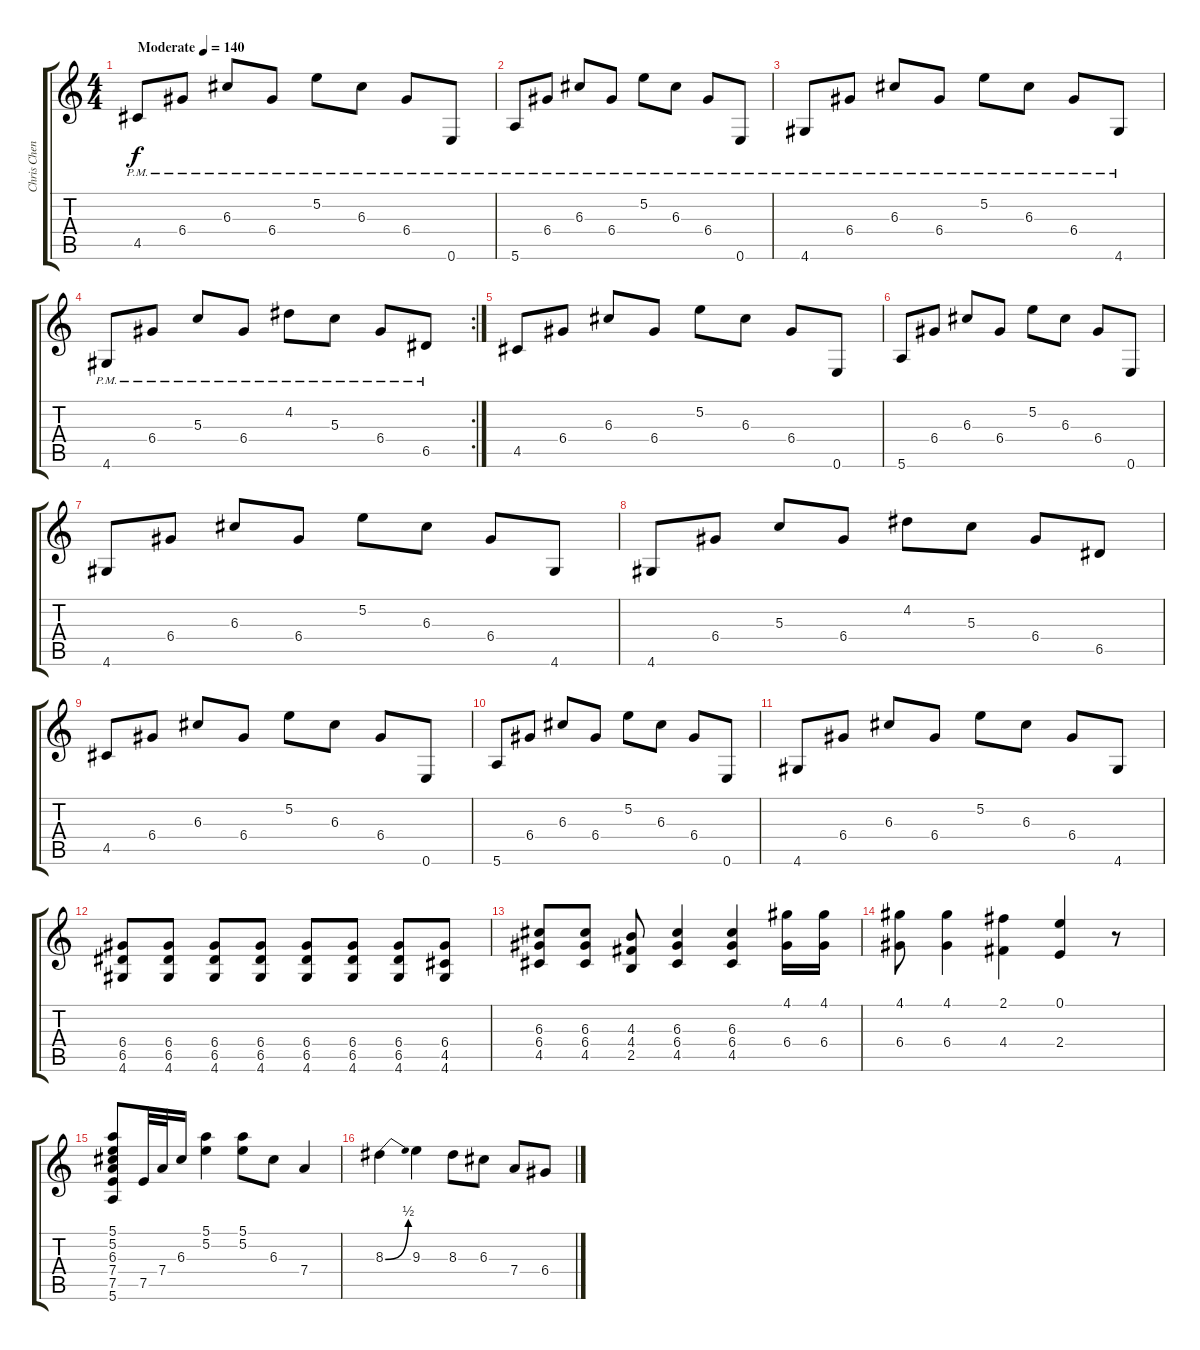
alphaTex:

\track ("Chris Cheny" "Chris Chen") {instrument overdrivenguitar}
\staff {score tabs}
\tuning (E4 B3 G3 D3 A2 E2) {hide}
\ts (4 4)
\tempo (140 "Moderate")
\clef g2
\ks c
4.5{pm}.8{dy f instrument overdrivenguitar} 6.4{pm}.8 6.3{pm}.8 6.4{pm}.8 5.2{pm}.8 6.3{pm}.8 6.4{pm}.8 0.6{pm}.8 |
5.6{pm}.8 6.4{pm}.8 6.3{pm}.8 6.4{pm}.8 5.2{pm}.8 6.3{pm}.8 6.4{pm}.8 0.6{pm}.8 |
4.6{pm}.8 6.4{pm}.8 6.3{pm}.8 6.4{pm}.8 5.2{pm}.8 6.3{pm}.8 6.4{pm}.8 4.6{pm}.8 |
\rc 2
4.6{pm}.8 6.4{pm}.8 5.3{pm}.8 6.4{pm}.8 4.2{pm}.8 5.3{pm}.8 6.4{pm}.8 6.5{pm}.8 |
4.5.8 6.4.8 6.3.8 6.4.8 5.2.8 6.3.8 6.4.8 0.6.8 |
5.6.8 6.4.8 6.3.8 6.4.8 5.2.8 6.3.8 6.4.8 0.6.8 |
4.6.8 6.4.8 6.3.8 6.4.8 5.2.8 6.3.8 6.4.8 4.6.8 |
4.6.8 6.4.8 5.3.8 6.4.8 4.2.8 5.3.8 6.4.8 6.5.8 |
4.5.8 6.4.8 6.3.8 6.4.8 5.2.8 6.3.8 6.4.8 0.6.8 |
5.6.8 6.4.8 6.3.8 6.4.8 5.2.8 6.3.8 6.4.8 0.6.8 |
4.6.8 6.4.8 6.3.8 6.4.8 5.2.8 6.3.8 6.4.8 4.6.8 |
(6.4 6.5 4.6).8 (6.4 6.5 4.6).8 (6.4 6.5 4.6).8 (6.4 6.5 4.6).8 (6.4 6.5 4.6).8 (6.4 6.5 4.6).8 (6.4 6.5 4.6).8 (6.4 4.5 4.6).8 |
(6.3 6.4 4.5).8 (6.3 6.4 4.5).8 (4.3 4.4 2.5).8 (6.3 6.4 4.5).4 (6.3 6.4 4.5).4 (4.1 6.4).16 (4.1 6.4).16 |
(4.1 6.4).8 (4.1 6.4).4 (2.1 4.4).4 (0.1 2.4).4 r.8 |
(5.1 5.2 6.3 7.4 7.5 5.6).8 7.5.32 7.4.32 6.3.16 (5.1 5.2).4 (5.1 5.2).8 6.3.8 7.4.4 |
8.3{be (bend 0 0 60 2)}.4 9.3.4 8.3.8 6.3.8 7.4.8 6.4.8
